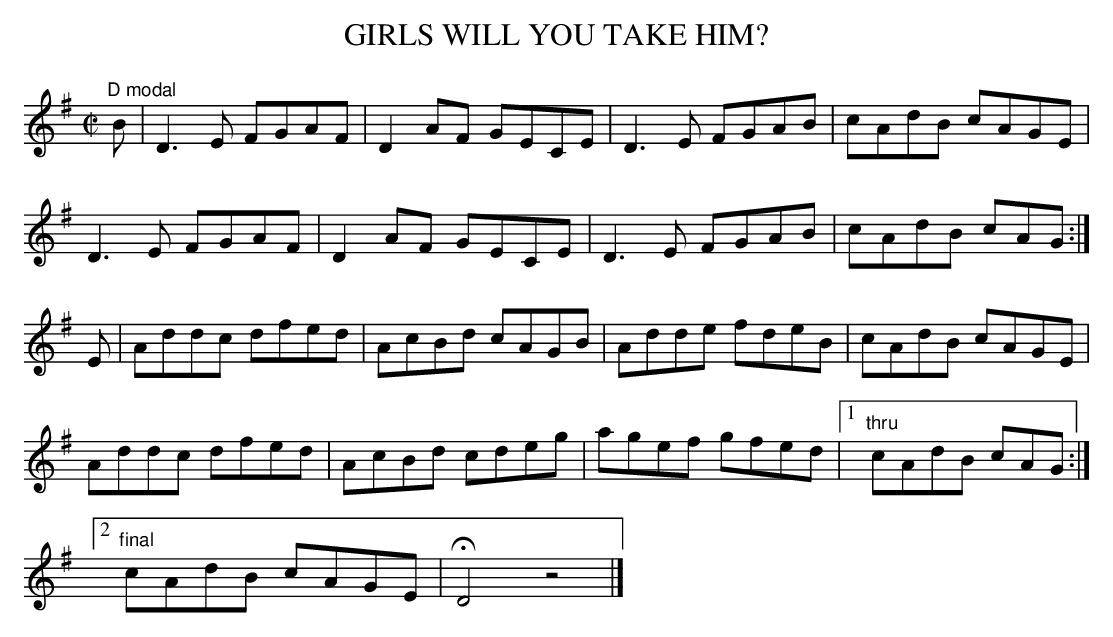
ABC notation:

X:1
T:GIRLS WILL YOU TAKE HIM?
I'm calling D modal on this one!
M:C|
L:1/8
K:G
"^D modal"
B|D3E FGAF|D2AF GECE|D3E FGAB|cAdB cAGE|
D3E FGAF|D2AF GECE|D3E FGAB|cAdB cAG :|
E|Addc dfed|AcBd cAGB|Adde fdeB|cAdB cAGE|
Addc dfed|AcBd cdeg|agef gfed|1 "thru"cAdB cAG :|
[2 "final"cAdB cAGE|HD4z4|]
